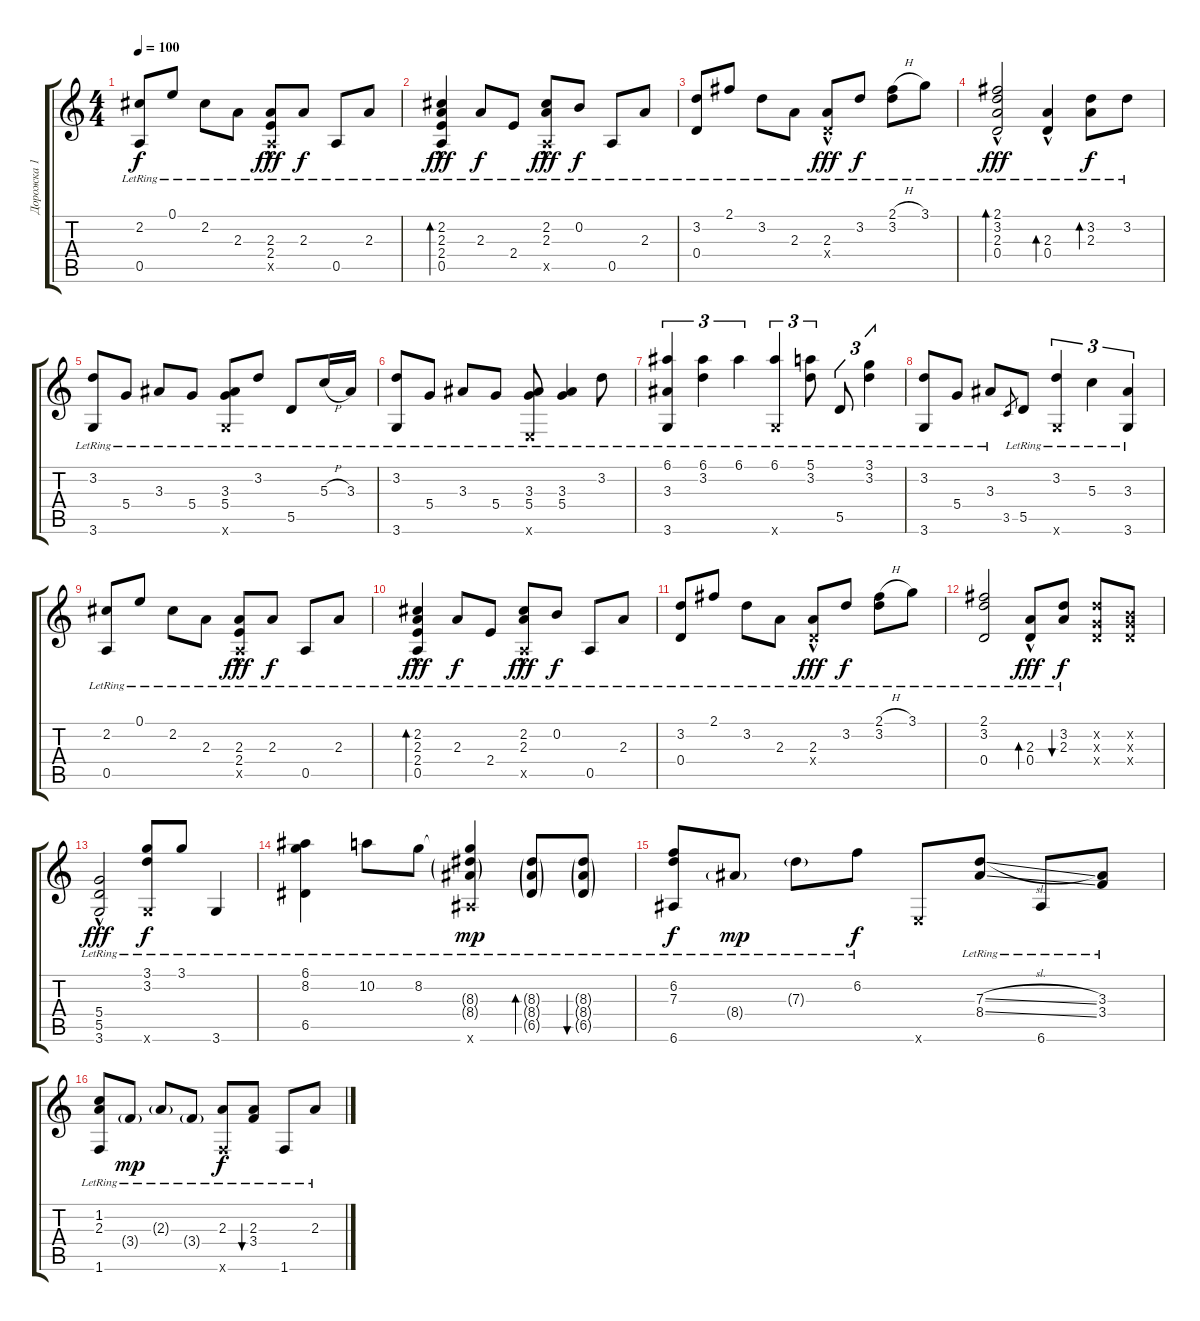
\track ("Дорожка 1" "Дорожка 1") {instrument acousticguitarsteel}
\staff {score tabs}
\tuning (E4 B3 G3 D3 A2 E2) {hide}
\ts (4 4)
\tempo 100
\clef g2
\ks c
(2.2{lr} 0.5{lr}).8{dy f} 0.1{lr}.8 2.2{lr}.8 2.3{lr}.8 (2.3{hac lr} 2.4{hac} 0.5{hac x}).8{dy fff} 2.3{lr}.8{dy f} 0.5{lr}.8 2.3{lr}.8 |
(2.2{lr} 2.3{lr} 2.4{lr} 0.5{hac lr}).4{bd 30 dy fff} 2.3{lr}.8{dy f} 2.4{lr}.8 (2.2{hac lr} 2.3{hac lr} 0.5{hac x}).8{dy fff} 0.2{lr}.8{dy f} 0.5{lr}.8 2.3{lr}.8 |
(3.2{lr} 0.4{lr}).8 2.1{lr}.8 3.2{lr}.8 2.3{lr}.8 (2.3{hac lr} 0.4{hac x}).8{dy fff} 3.2{lr}.8{dy f} (2.1{h lr} 3.2{lr}).8 3.1{lr}.8 |
(2.1{lr} 3.2{lr} 2.3{hac lr} 0.4{lr}).2{bd 30 dy fff} (2.3{lr} 0.4{hac lr}).4{bd 30} (3.2{lr} 2.3{lr}).8{bd 30 dy f} 3.2{lr}.8 |
(3.2{lr} 3.6{lr}).8 5.4{lr}.8 3.3{lr}.8 5.4{lr}.8 (3.3{lr} 5.4{lr} 3.6{x}).8 3.2{lr}.8 5.5{lr}.8 5.3{h lr}.16 3.3{lr}.16 |
(3.2{lr} 3.6{lr}).8 5.4{lr}.8 3.3{lr}.8 5.4{lr}.8 (3.3{lr} 5.4{lr} 0.6{x}).8 (3.3{lr} 5.4{lr}).4 3.2{lr}.8 |
(6.1{lr} 3.3{lr} 3.6{lr}).4{tu (3 2)} (6.1{lr} 3.2{lr}).4{tu (3 2)} 6.1{lr}.4{tu (3 2)} (6.1{lr} 3.6{x}).4{tu (3 2)} (5.1{lr} 3.2{lr}).8{tu (3 2)} 5.5{lr}.8{tu (3 2)} (3.1{lr} 3.2{lr}).4{tu (3 2)} |
(3.2{lr} 3.6{lr}).8 5.4{lr}.8 3.3{lr}.8 3.5.8{gr} 5.5{lr}.8 (3.2{lr} 3.6{x}).4{tu (3 2)} 5.3{lr}.4{tu (3 2)} (3.3{lr} 3.6{lr}).4{tu (3 2)} |
(2.2{lr} 0.5{lr}).8 0.1{lr}.8 2.2{lr}.8 2.3{lr}.8 (2.3{hac lr} 2.4{hac} 0.5{hac x}).8{dy fff} 2.3{lr}.8{dy f} 0.5{lr}.8 2.3{lr}.8 |
(2.2{lr} 2.3{lr} 2.4{lr} 0.5{hac lr}).4{bd 30 dy fff} 2.3{lr}.8{dy f} 2.4{lr}.8 (2.2{hac lr} 2.3{hac lr} 0.5{hac x}).8{dy fff} 0.2{lr}.8{dy f} 0.5{lr}.8 2.3{lr}.8 |
(3.2{lr} 0.4{lr}).8 2.1{lr}.8 3.2{lr}.8 2.3{lr}.8 (2.3{hac lr} 0.4{hac x}).8{dy fff} 3.2{lr}.8{dy f} (2.1{h lr} 3.2{lr}).8 3.1{lr}.8 |
(2.1 3.2{lr} 0.4{lr}).2 (2.3{lr} 0.4{hac lr}).8{bd 30 dy fff} (3.2{lr} 2.3{lr}).8{bu 30 dy f} (3.2{x} 0.3{x} 0.4{x}).8 (0.2{x} 0.3{x} 0.4{x}).8 |
(5.4{hac lr} 5.5{hac lr} 3.6{hac lr}).2{dy fff} (3.1{lr} 3.2{lr} 3.6{x}).8{dy f} 3.1{lr}.8 3.6{lr}.4 |
(6.1{lr} 8.2{lr} 6.5{lr}).4 10.2{lr}.8 8.2{lr}.8 (8.2{t} 8.3{g lr} 8.4{g lr} 6.6{x}).4{dy mp} (8.3{g lr} 8.4{g lr} 6.5{g lr}).8{bd 30} (8.3{g lr} 8.4{g lr} 6.5{g lr}).8{bu 30} |
(6.2{lr} 7.3{lr} 6.6{lr}).8{dy f} 8.4{g lr}.8{dy mp} 7.3{g lr}.8 6.2{lr}.8{dy f} 0.6{x}.8 (7.3{sl lr} 8.4{ss lr}).8 6.6{lr}.8 (3.3{lr} 3.4{lr}).8 |
(1.2{lr} 2.3{lr} 1.6{lr}).8 3.4{g lr}.8{dy mp} 2.3{g lr}.8 3.4{g lr}.8 (2.3{lr} 1.6{x}).8{dy f} (2.3{lr} 3.4{lr}).8{bu 60} 1.6{lr}.8 2.3{lr}.8
